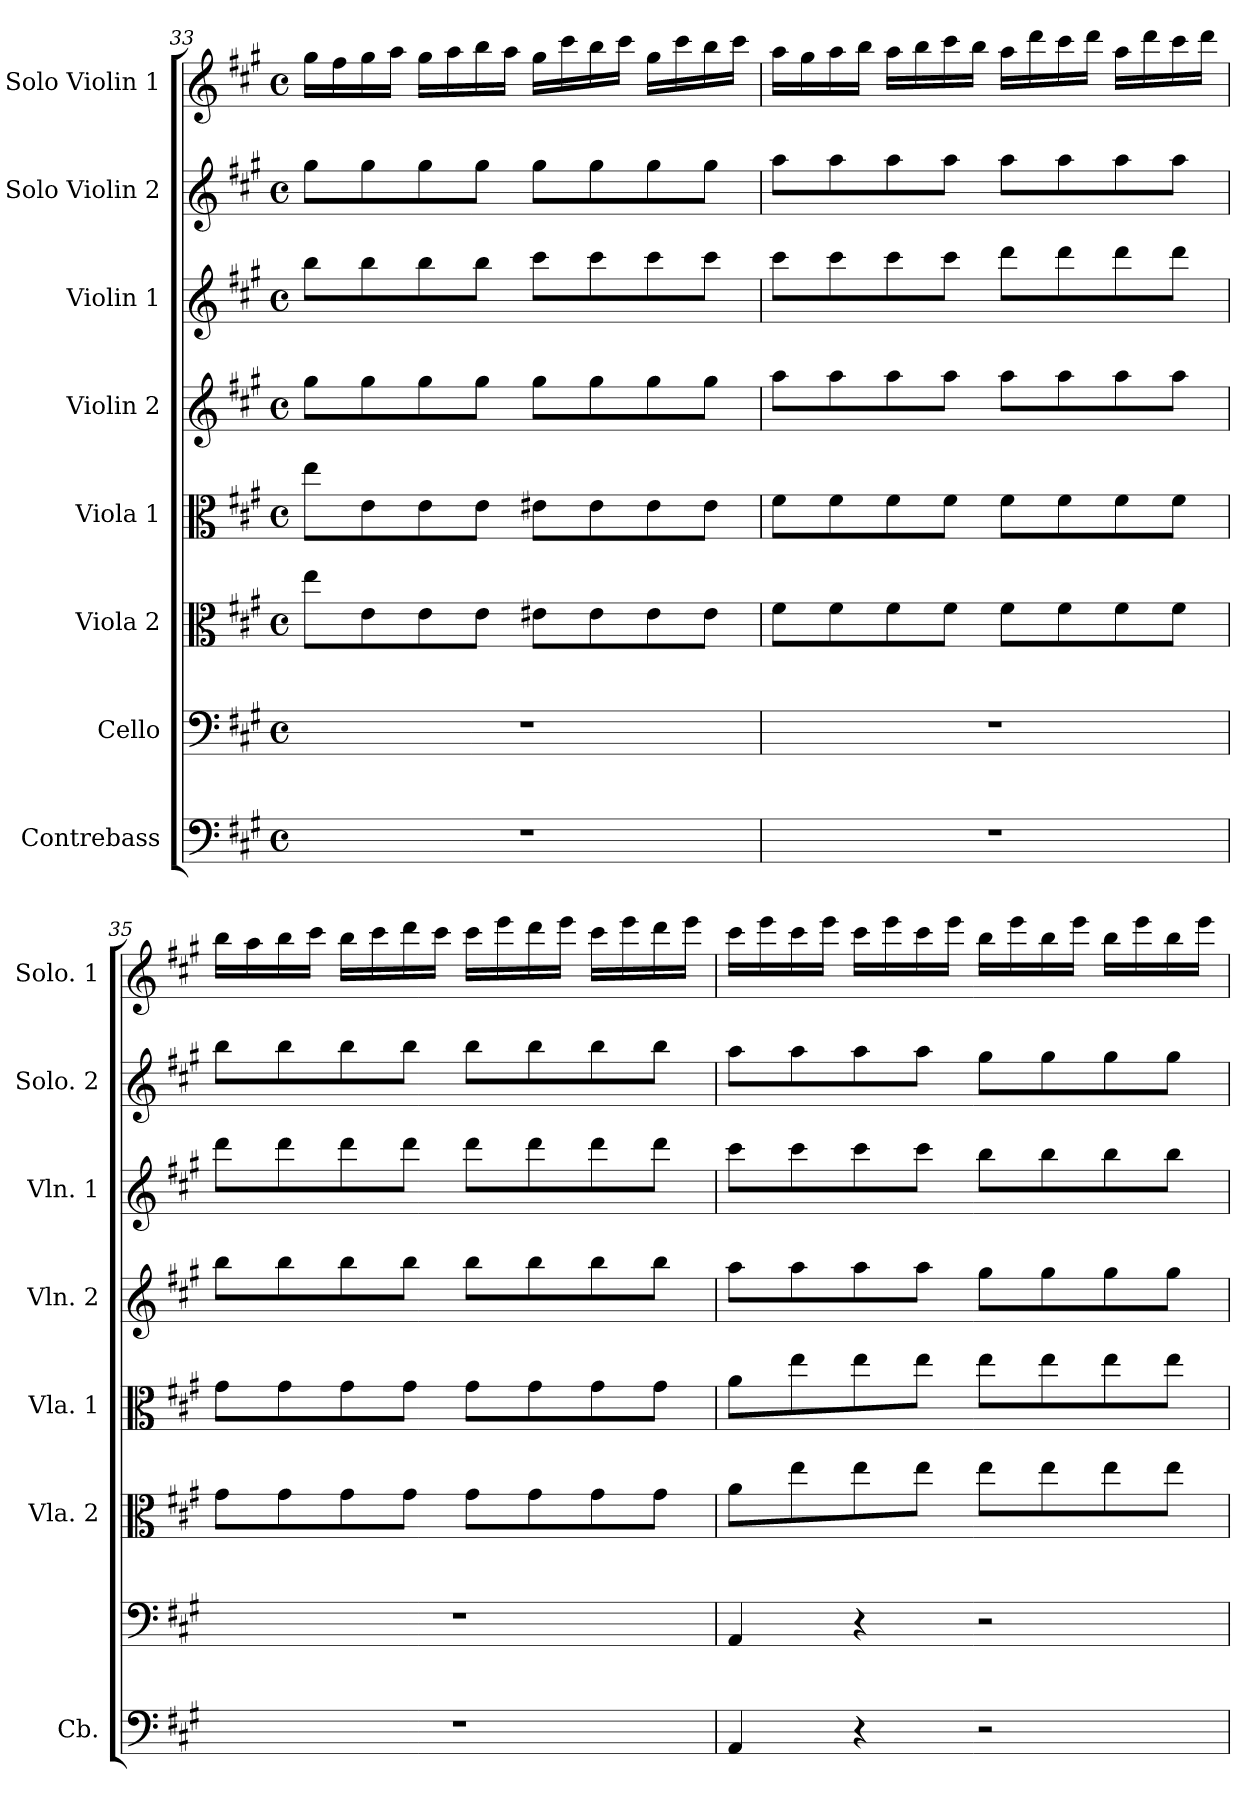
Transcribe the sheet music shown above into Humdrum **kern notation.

**kern	**kern	**kern	**kern	**kern	**kern	**kern	**kern
*part8	*part7	*part6	*part5	*part4	*part3	*part2	*part1
*staff8	*staff7	*staff6	*staff5	*staff4	*staff3	*staff2	*staff1
*I"Contrebass	*I"Cello	*I"Viola 2	*I"Viola 1	*I"Violin 2	*I"Violin 1	*I"Solo Violin 2	*I"Solo Violin 1
*I'Cb.	*	*I'Vla. 2	*I'Vla. 1	*I'Vln. 2	*I'Vln. 1	*I'Solo. 2	*I'Solo. 1
*clefF4	*clefF4	*clefC3	*clefC3	*clefG2	*clefG2	*clefG2	*clefG2
*ITrd7c12	*	*	*	*	*	*	*
*k[f#c#g#]	*k[f#c#g#]	*k[f#c#g#]	*k[f#c#g#]	*k[f#c#g#]	*k[f#c#g#]	*k[f#c#g#]	*k[f#c#g#]
*M4/4	*M4/4	*M4/4	*M4/4	*M4/4	*M4/4	*M4/4	*M4/4
*met(c)	*met(c)	*met(c)	*met(c)	*met(c)	*met(c)	*met(c)	*met(c)
=33	=33	=33	=33	=33	=33	=33	=33
1r	1r	8ee\L	8ee\L	8gg#\L	8bb\L	8gg#\L	16gg#\LL
.	.	.	.	.	.	.	16ff#\
.	.	8e\	8e\	8gg#\	8bb\	8gg#\	16gg#\
.	.	.	.	.	.	.	16aa\JJ
.	.	8e\	8e\	8gg#\	8bb\	8gg#\	16gg#\LL
.	.	.	.	.	.	.	16aa\
.	.	8e\J	8e\J	8gg#\J	8bb\J	8gg#\J	16bb\
.	.	.	.	.	.	.	16aa\JJ
.	.	8e#X\L	8e#X\L	8gg#\L	8ccc#\L	8gg#\L	16gg#\LL
.	.	.	.	.	.	.	16ccc#\
.	.	8e#\	8e#\	8gg#\	8ccc#\	8gg#\	16bb\
.	.	.	.	.	.	.	16ccc#\JJ
.	.	8e#\	8e#\	8gg#\	8ccc#\	8gg#\	16gg#\LL
.	.	.	.	.	.	.	16ccc#\
.	.	8e#\J	8e#\J	8gg#\J	8ccc#\J	8gg#\J	16bb\
.	.	.	.	.	.	.	16ccc#\JJ
!!LO:PB:g=z
=34	=34	=34	=34	=34	=34	=34	=34
1r	1r	8f#\L	8f#\L	8aa\L	8ccc#\L	8aa\L	16aa\LL
.	.	.	.	.	.	.	16gg#\
.	.	8f#\	8f#\	8aa\	8ccc#\	8aa\	16aa\
.	.	.	.	.	.	.	16bb\JJ
.	.	8f#\	8f#\	8aa\	8ccc#\	8aa\	16aa\LL
.	.	.	.	.	.	.	16bb\
.	.	8f#\J	8f#\J	8aa\J	8ccc#\J	8aa\J	16ccc#\
.	.	.	.	.	.	.	16bb\JJ
.	.	8f#\L	8f#\L	8aa\L	8ddd\L	8aa\L	16aa\LL
.	.	.	.	.	.	.	16ddd\
.	.	8f#\	8f#\	8aa\	8ddd\	8aa\	16ccc#\
.	.	.	.	.	.	.	16ddd\JJ
.	.	8f#\	8f#\	8aa\	8ddd\	8aa\	16aa\LL
.	.	.	.	.	.	.	16ddd\
.	.	8f#\J	8f#\J	8aa\J	8ddd\J	8aa\J	16ccc#\
.	.	.	.	.	.	.	16ddd\JJ
!!LO:PB:g=z
=35	=35	=35	=35	=35	=35	=35	=35
1r	1r	8g#\L	8g#\L	8bb\L	8ddd\L	8bb\L	16bb\LL
.	.	.	.	.	.	.	16aa\
.	.	8g#\	8g#\	8bb\	8ddd\	8bb\	16bb\
.	.	.	.	.	.	.	16ccc#\JJ
.	.	8g#\	8g#\	8bb\	8ddd\	8bb\	16bb\LL
.	.	.	.	.	.	.	16ccc#\
.	.	8g#\J	8g#\J	8bb\J	8ddd\J	8bb\J	16ddd\
.	.	.	.	.	.	.	16ccc#\JJ
.	.	8g#\L	8g#\L	8bb\L	8ddd\L	8bb\L	16ccc#\LL
.	.	.	.	.	.	.	16eee\
.	.	8g#\	8g#\	8bb\	8ddd\	8bb\	16ddd\
.	.	.	.	.	.	.	16eee\JJ
.	.	8g#\	8g#\	8bb\	8ddd\	8bb\	16ccc#\LL
.	.	.	.	.	.	.	16eee\
.	.	8g#\J	8g#\J	8bb\J	8ddd\J	8bb\J	16ddd\
.	.	.	.	.	.	.	16eee\JJ
!!LO:PB:g=z
=36	=36	=36	=36	=36	=36	=36	=36
4AAA/	4AA/	8a\L	8a\L	8aa\L	8ccc#\L	8aa\L	16ccc#\LL
.	.	.	.	.	.	.	16eee\
.	.	8ee\	8ee\	8aa\	8ccc#\	8aa\	16ccc#\
.	.	.	.	.	.	.	16eee\JJ
4r	4r	8ee\	8ee\	8aa\	8ccc#\	8aa\	16ccc#\LL
.	.	.	.	.	.	.	16eee\
.	.	8ee\J	8ee\J	8aa\J	8ccc#\J	8aa\J	16ccc#\
.	.	.	.	.	.	.	16eee\JJ
2r	2r	8ee\L	8ee\L	8gg#\L	8bb\L	8gg#\L	16bb\LL
.	.	.	.	.	.	.	16eee\
.	.	8ee\	8ee\	8gg#\	8bb\	8gg#\	16bb\
.	.	.	.	.	.	.	16eee\JJ
.	.	8ee\	8ee\	8gg#\	8bb\	8gg#\	16bb\LL
.	.	.	.	.	.	.	16eee\
.	.	8ee\J	8ee\J	8gg#\J	8bb\J	8gg#\J	16bb\
.	.	.	.	.	.	.	16eee\JJ
=	=	=	=	=	=	=	=
*-	*-	*-	*-	*-	*-	*-	*-
